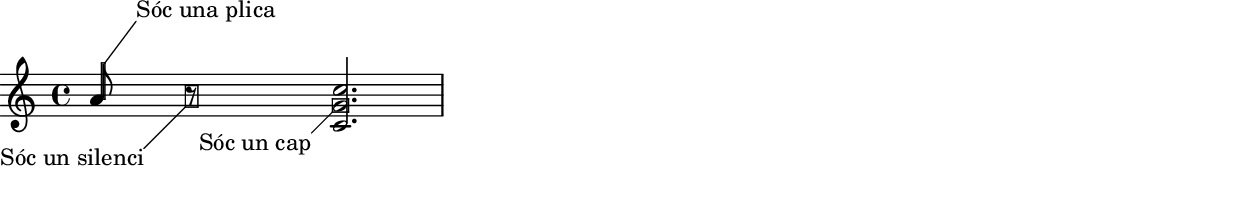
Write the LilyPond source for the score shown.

%% Generated by lilypond-book
%% Options: [exampleindent=10.16\mm,indent=0\mm,line-width=160\mm,paper-height=845.047\pt,paper-width=597.508\pt,papersize='(cons (* 597.508 pt) (* 845.047 pt)),quote]
\include "lilypond-book-preamble.ly"


% ****************************************************************
% Start cut-&-pastable-section
% ****************************************************************

#(ly:set-option 'eps-box-padding 3.000000)



\paper {
  #(set-paper-size '(cons (* 597.508 pt) (* 845.047 pt)))
  indent = 0\mm
  line-width = 160\mm
  % offset the left padding, also add 1mm as lilypond creates cropped
  % images with a little space on the right
  line-width = #(- line-width (* mm  3.000000) (* mm 1))
  line-width = 160\mm - 2.0 * 10.16\mm
  % offset the left padding, also add 1mm as lilypond creates cropped
  % images with a little space on the right
  line-width = #(- line-width (* mm  3.000000) (* mm 1))
}

\layout {
  
}




% ****************************************************************
% ly snippet:
% ****************************************************************
\sourcefileline 760
\new Voice \with { \consists Balloon_engraver }
\relative c'' {
  \balloonGrobText #'Stem #'(3 . 4) \markup { "Sóc una plica" }
  a8
  \balloonGrobText #'Rest #'(-4 . -4) \markup { "Sóc un silenci" }
  r
  \balloonLengthOn
  <c, g'-\balloonText #'(-2 . -2) \markup { "Sóc un cap" } c>2.
}


% ****************************************************************
% end ly snippet
% ****************************************************************
